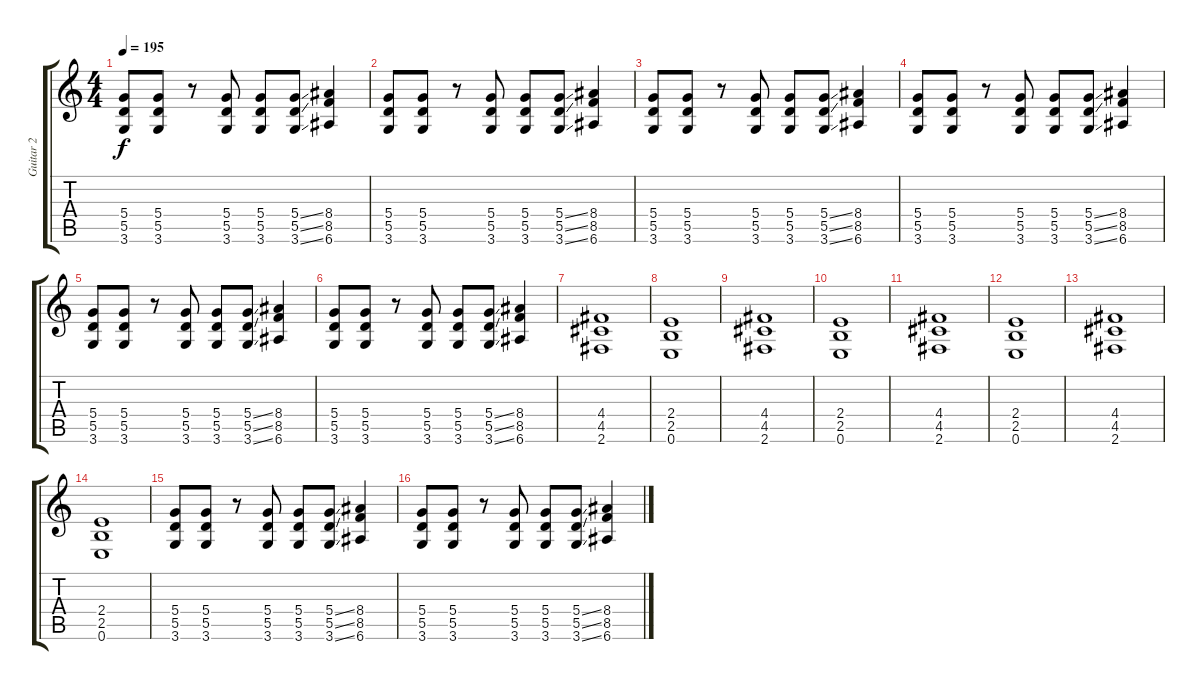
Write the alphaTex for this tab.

\track ("Guitar 2" "Guitar 2") {instrument distortionguitar}
\staff {score tabs}
\tuning (E4 B3 G3 D3 A2 E2) {hide}
\ts (4 4)
\tempo 195
\clef g2
\ks c
(5.4 5.5 3.6).8{dy f} (5.4 5.5 3.6).8 r.8 (5.4 5.5 3.6).8 (5.4 5.5 3.6).8 (5.4{ss} 5.5{ss} 3.6{ss}).8 (8.4 8.5 6.6).4 |
(5.4 5.5 3.6).8 (5.4 5.5 3.6).8 r.8 (5.4 5.5 3.6).8 (5.4 5.5 3.6).8 (5.4{ss} 5.5{ss} 3.6{ss}).8 (8.4 8.5 6.6).4 |
(5.4 5.5 3.6).8 (5.4 5.5 3.6).8 r.8 (5.4 5.5 3.6).8 (5.4 5.5 3.6).8 (5.4{ss} 5.5{ss} 3.6{ss}).8 (8.4 8.5 6.6).4 |
(5.4 5.5 3.6).8 (5.4 5.5 3.6).8 r.8 (5.4 5.5 3.6).8 (5.4 5.5 3.6).8 (5.4{ss} 5.5{ss} 3.6{ss}).8 (8.4 8.5 6.6).4 |
(5.4 5.5 3.6).8 (5.4 5.5 3.6).8 r.8 (5.4 5.5 3.6).8 (5.4 5.5 3.6).8 (5.4{ss} 5.5{ss} 3.6{ss}).8 (8.4 8.5 6.6).4 |
(5.4 5.5 3.6).8 (5.4 5.5 3.6).8 r.8 (5.4 5.5 3.6).8 (5.4 5.5 3.6).8 (5.4{ss} 5.5{ss} 3.6{ss}).8 (8.4 8.5 6.6).4 |
(4.4 4.5 2.6).1 |
(2.4 2.5 0.6).1 |
(4.4 4.5 2.6).1 |
(2.4 2.5 0.6).1 |
(4.4 4.5 2.6).1 |
(2.4 2.5 0.6).1 |
(4.4 4.5 2.6).1 |
(2.4 2.5 0.6).1 |
(5.4 5.5 3.6).8 (5.4 5.5 3.6).8 r.8 (5.4 5.5 3.6).8 (5.4 5.5 3.6).8 (5.4{ss} 5.5{ss} 3.6{ss}).8 (8.4 8.5 6.6).4 |
(5.4 5.5 3.6).8 (5.4 5.5 3.6).8 r.8 (5.4 5.5 3.6).8 (5.4 5.5 3.6).8 (5.4{ss} 5.5{ss} 3.6{ss}).8 (8.4 8.5 6.6).4
